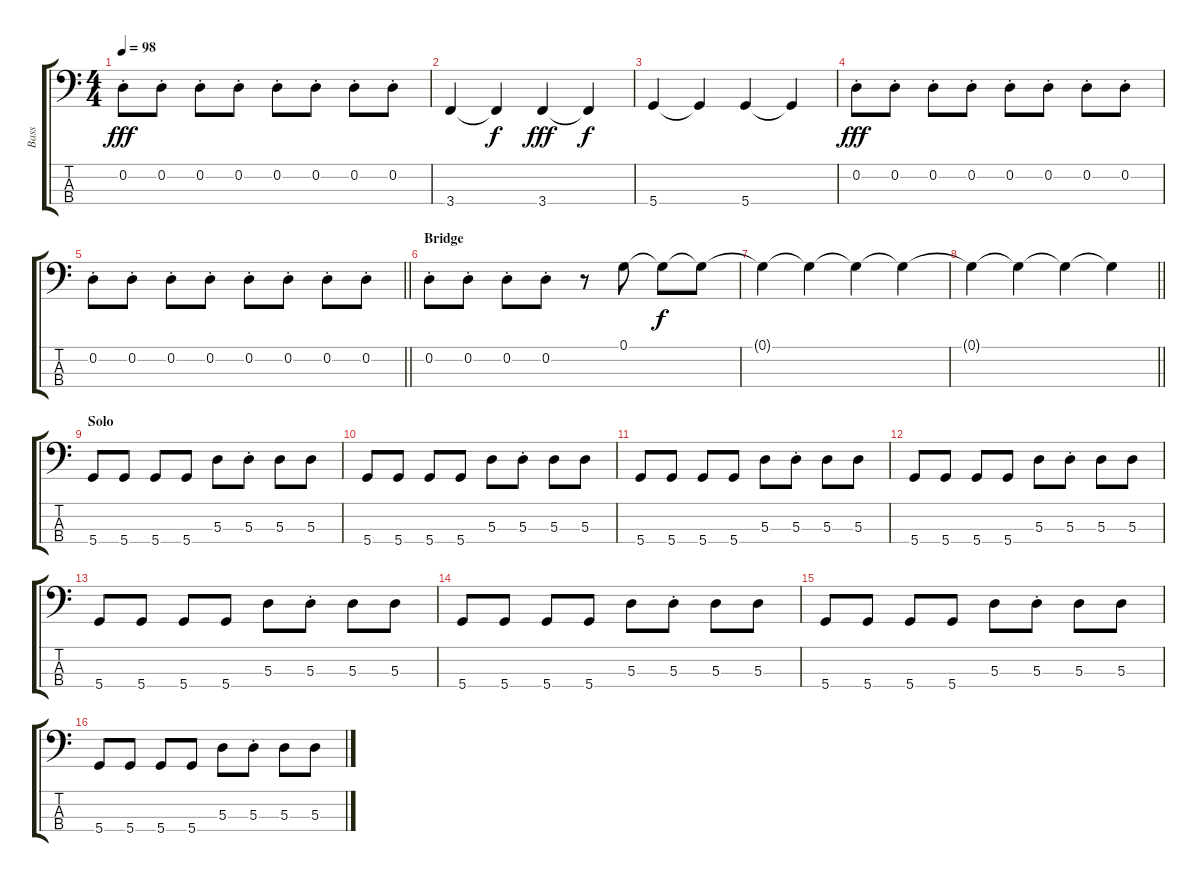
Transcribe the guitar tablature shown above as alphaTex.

\track ("Bass" "Bass") {instrument electricbassfinger}
\staff {score tabs}
\tuning (G2 D2 A1 D1) {hide}
\ts (4 4)
\tempo 98
\clef f4
\ks c
0.2{st}.8{dy fff} 0.2{st}.8 0.2{st}.8 0.2{st}.8 0.2{st}.8 0.2{st}.8 0.2{st}.8 0.2{st}.8 |
3.4.4 3.4{t}.4{dy f} 3.4.4{dy fff} 3.4{t}.4{dy f} |
5.4.4 5.4{t}.4 5.4.4 5.4{t}.4 |
0.2{st}.8{dy fff} 0.2{st}.8 0.2{st}.8 0.2{st}.8 0.2{st}.8 0.2{st}.8 0.2{st}.8 0.2{st}.8 |
\barLineRight lightlight
0.2{st}.8 0.2{st}.8 0.2{st}.8 0.2{st}.8 0.2{st}.8 0.2{st}.8 0.2{st}.8 0.2{st}.8 |
\section ("" "Bridge")
0.2{st}.8 0.2{st}.8 0.2{st}.8 0.2{st}.8 r.8 0.1.8 0.1{t}.8{dy f} 0.1{t}.8 |
0.1{t}.4 0.1{t}.4 0.1{t}.4 0.1{t}.4 |
\barLineRight lightlight
0.1{t}.4 0.1{t}.4 0.1{t}.4 0.1{t}.4 |
\section ("" "Solo")
5.4.8 5.4.8 5.4.8 5.4.8 5.3.8 5.3{st}.8 5.3.8 5.3.8 |
5.4.8 5.4.8 5.4.8 5.4.8 5.3.8 5.3{st}.8 5.3.8 5.3.8 |
5.4.8 5.4.8 5.4.8 5.4.8 5.3.8 5.3{st}.8 5.3.8 5.3.8 |
5.4.8 5.4.8 5.4.8 5.4.8 5.3.8 5.3{st}.8 5.3.8 5.3.8 |
5.4.8 5.4.8 5.4.8 5.4.8 5.3.8 5.3{st}.8 5.3.8 5.3.8 |
5.4.8 5.4.8 5.4.8 5.4.8 5.3.8 5.3{st}.8 5.3.8 5.3.8 |
5.4.8 5.4.8 5.4.8 5.4.8 5.3.8 5.3{st}.8 5.3.8 5.3.8 |
5.4.8 5.4.8 5.4.8 5.4.8 5.3.8 5.3{st}.8 5.3.8 5.3.8
